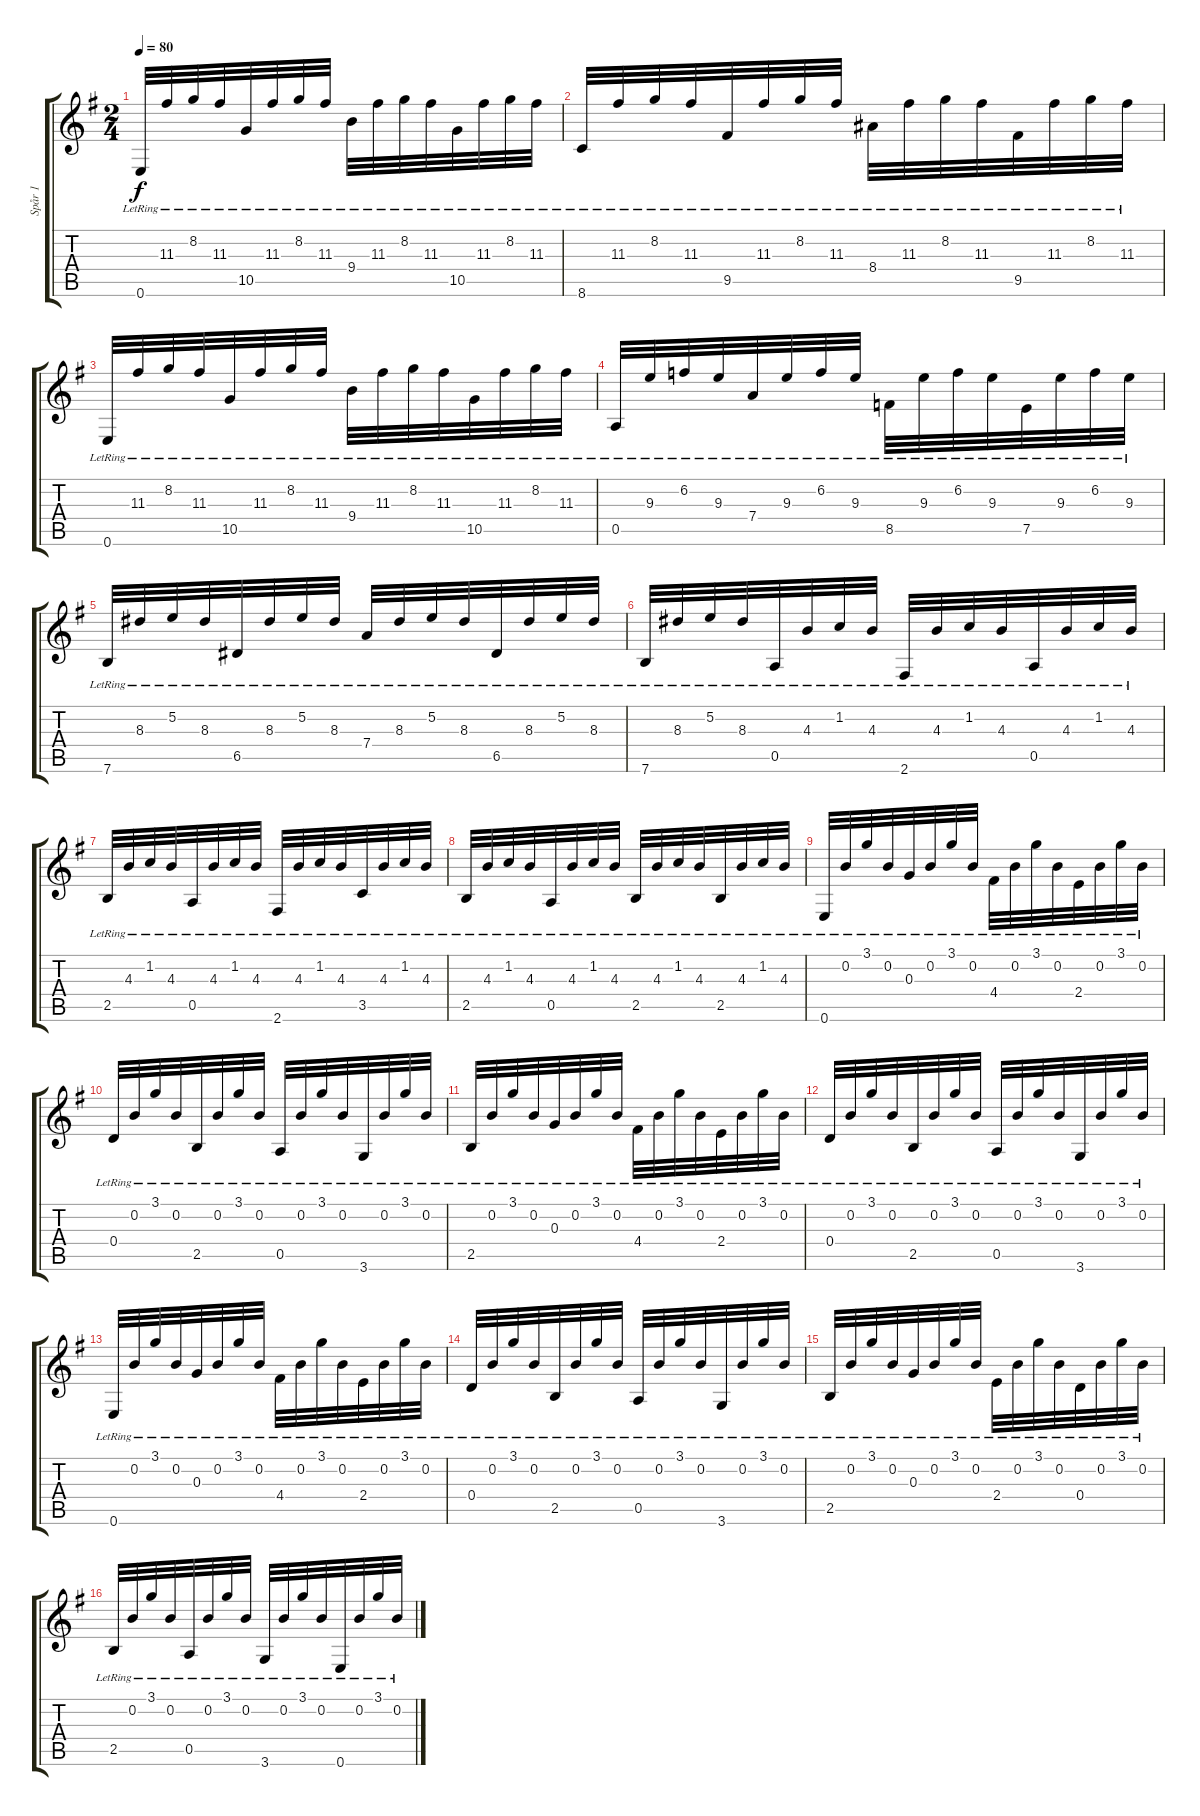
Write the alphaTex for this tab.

\track ("Spår 1" "Spår 1") {instrument acousticguitarnylon}
\staff {score tabs}
\tuning (E4 B3 G3 D3 A2 E2) {hide}
\ts (2 4)
\tempo 80
\clef g2
\ks eminor
0.6{lr}.32{dy f} 11.3{lr}.32 8.2{lr}.32 11.3{lr}.32 10.5{lr}.32 11.3{lr}.32 8.2{lr}.32 11.3{lr}.32 9.4{lr}.32 11.3{lr}.32 8.2{lr}.32 11.3{lr}.32 10.5{lr}.32 11.3{lr}.32 8.2{lr}.32 11.3{lr}.32 |
8.6{lr}.32 11.3{lr}.32 8.2{lr}.32 11.3{lr}.32 9.5{lr}.32 11.3{lr}.32 8.2{lr}.32 11.3{lr}.32 8.4{lr}.32 11.3{lr}.32 8.2{lr}.32 11.3{lr}.32 9.5{lr}.32 11.3{lr}.32 8.2{lr}.32 11.3{lr}.32 |
0.6{lr}.32 11.3{lr}.32 8.2{lr}.32 11.3{lr}.32 10.5{lr}.32 11.3{lr}.32 8.2{lr}.32 11.3{lr}.32 9.4{lr}.32 11.3{lr}.32 8.2{lr}.32 11.3{lr}.32 10.5{lr}.32 11.3{lr}.32 8.2{lr}.32 11.3{lr}.32 |
0.5{lr}.32 9.3{lr}.32 6.2{lr}.32 9.3{lr}.32 7.4{lr}.32 9.3{lr}.32 6.2{lr}.32 9.3{lr}.32 8.5{lr}.32 9.3{lr}.32 6.2{lr}.32 9.3{lr}.32 7.5{lr}.32 9.3{lr}.32 6.2{lr}.32 9.3{lr}.32 |
7.6{lr}.32 8.3{lr}.32 5.2{lr}.32 8.3{lr}.32 6.5{lr}.32 8.3{lr}.32 5.2{lr}.32 8.3{lr}.32 7.4{lr}.32 8.3{lr}.32 5.2{lr}.32 8.3{lr}.32 6.5{lr}.32 8.3{lr}.32 5.2{lr}.32 8.3{lr}.32 |
7.6{lr}.32 8.3{lr}.32 5.2{lr}.32 8.3{lr}.32 0.5{lr}.32 4.3{lr}.32 1.2{lr}.32 4.3{lr}.32 2.6{lr}.32 4.3{lr}.32 1.2{lr}.32 4.3{lr}.32 0.5{lr}.32 4.3{lr}.32 1.2{lr}.32 4.3{lr}.32 |
2.5{lr}.32 4.3{lr}.32 1.2{lr}.32 4.3{lr}.32 0.5{lr}.32 4.3{lr}.32 1.2{lr}.32 4.3{lr}.32 2.6{lr}.32 4.3{lr}.32 1.2{lr}.32 4.3{lr}.32 3.5{lr}.32 4.3{lr}.32 1.2{lr}.32 4.3{lr}.32 |
2.5{lr}.32 4.3{lr}.32 1.2{lr}.32 4.3{lr}.32 0.5{lr}.32 4.3{lr}.32 1.2{lr}.32 4.3{lr}.32 2.5{lr}.32 4.3{lr}.32 1.2{lr}.32 4.3{lr}.32 2.5{lr}.32 4.3{lr}.32 1.2{lr}.32 4.3{lr}.32 |
0.6{lr}.32 0.2{lr}.32 3.1{lr}.32 0.2{lr}.32 0.3{lr}.32 0.2{lr}.32 3.1{lr}.32 0.2{lr}.32 4.4{lr}.32 0.2{lr}.32 3.1{lr}.32 0.2{lr}.32 2.4{lr}.32 0.2{lr}.32 3.1{lr}.32 0.2{lr}.32 |
0.4{lr}.32 0.2{lr}.32 3.1{lr}.32 0.2{lr}.32 2.5{lr}.32 0.2{lr}.32 3.1{lr}.32 0.2{lr}.32 0.5{lr}.32 0.2{lr}.32 3.1{lr}.32 0.2{lr}.32 3.6{lr}.32 0.2{lr}.32 3.1{lr}.32 0.2{lr}.32 |
2.5{lr}.32 0.2{lr}.32 3.1{lr}.32 0.2{lr}.32 0.3{lr}.32 0.2{lr}.32 3.1{lr}.32 0.2{lr}.32 4.4{lr}.32 0.2{lr}.32 3.1{lr}.32 0.2{lr}.32 2.4{lr}.32 0.2{lr}.32 3.1{lr}.32 0.2{lr}.32 |
0.4{lr}.32 0.2{lr}.32 3.1{lr}.32 0.2{lr}.32 2.5{lr}.32 0.2{lr}.32 3.1{lr}.32 0.2{lr}.32 0.5{lr}.32 0.2{lr}.32 3.1{lr}.32 0.2{lr}.32 3.6{lr}.32 0.2{lr}.32 3.1{lr}.32 0.2{lr}.32 |
0.6{lr}.32 0.2{lr}.32 3.1{lr}.32 0.2{lr}.32 0.3{lr}.32 0.2{lr}.32 3.1{lr}.32 0.2{lr}.32 4.4{lr}.32 0.2{lr}.32 3.1{lr}.32 0.2{lr}.32 2.4{lr}.32 0.2{lr}.32 3.1{lr}.32 0.2{lr}.32 |
0.4{lr}.32 0.2{lr}.32 3.1{lr}.32 0.2{lr}.32 2.5{lr}.32 0.2{lr}.32 3.1{lr}.32 0.2{lr}.32 0.5{lr}.32 0.2{lr}.32 3.1{lr}.32 0.2{lr}.32 3.6{lr}.32 0.2{lr}.32 3.1{lr}.32 0.2{lr}.32 |
2.5{lr}.32 0.2{lr}.32 3.1{lr}.32 0.2{lr}.32 0.3{lr}.32 0.2{lr}.32 3.1{lr}.32 0.2{lr}.32 2.4{lr}.32 0.2{lr}.32 3.1{lr}.32 0.2{lr}.32 0.4{lr}.32 0.2{lr}.32 3.1{lr}.32 0.2{lr}.32 |
2.5{lr}.32 0.2{lr}.32 3.1{lr}.32 0.2{lr}.32 0.5{lr}.32 0.2{lr}.32 3.1{lr}.32 0.2{lr}.32 3.6{lr}.32 0.2{lr}.32 3.1{lr}.32 0.2{lr}.32 0.6{lr}.32 0.2{lr}.32 3.1{lr}.32 0.2{lr}.32
